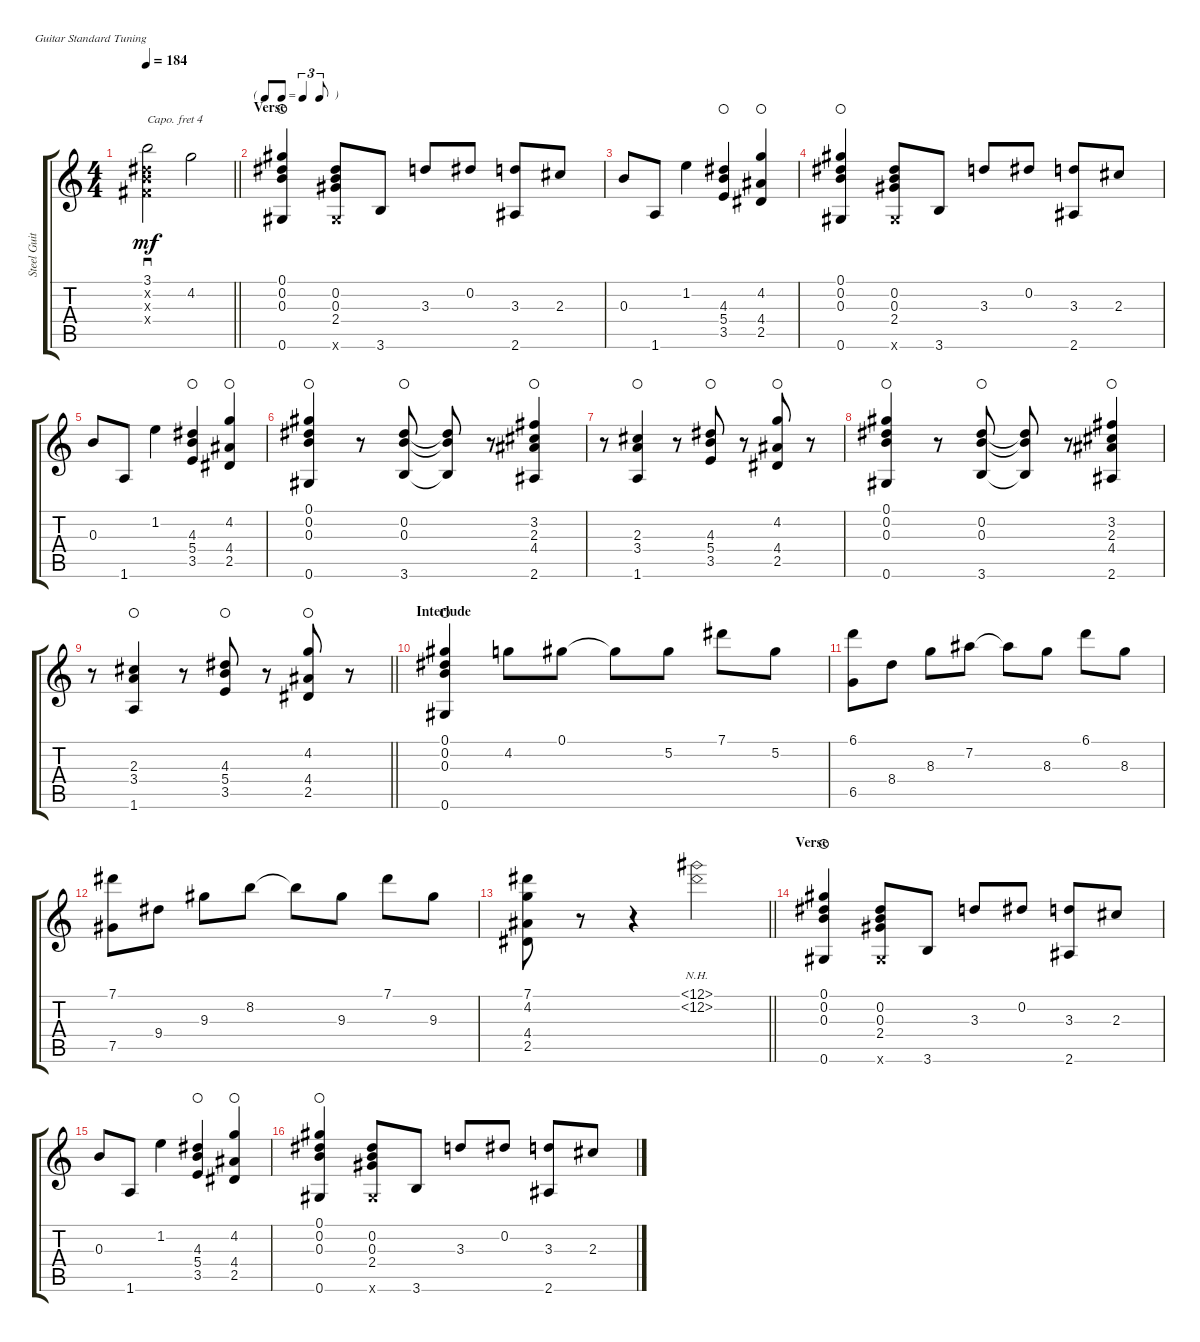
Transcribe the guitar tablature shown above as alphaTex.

\defaultSystemsLayout 4
\bracketExtendMode groupsimilarinstruments
\otherSystemsTrackNameOrientation horizontal
\track ("Steel Guitar" "Steel Guit") {instrument acousticguitarsteel}
\staff {score tabs}
\capo 4
\tuning (E4 B3 G3 D3 A2 E2)
\ts (4 4)
\tempo 184
\clef g2
\scale
1.00411
\barLineRight lightlight
\ks c
(3.1 0.2{x} 0.3{x} 0.4{x}).2{sd dy mf beam Down} 4.2{acc b}.2{beam Down} |
\tf triplet8th
\section ("" "Verse")
\scale
0.990051 (0.6 0.1 0.2 0.3).4{waho beam Up} (0.2 0.3 2.4 0.6{x}).8{beam Up} 3.6.8{beam Up} 3.3{acc b}.8{beam Up} 0.2.8{beam Up} (3.3{acc b} 2.6{acc #}).8{beam Up} 2.3.8{beam Up} |
\scale
1.01147 0.3.8{beam Up} 1.6.8{beam Up} 1.2.4{beam Down} (3.5 5.4 4.3).4{waho beam Up} (2.5 4.4{acc #} 4.2{acc b}).4{waho beam Up} |
\scale
0.977053 (0.6 0.1 0.2 0.3).4{waho beam Up} (0.2 0.3 2.4 0.6{x}).8{beam Up} 3.6.8{beam Up} 3.3{acc b}.8{beam Up} 0.2.8{beam Up} (3.3{acc b} 2.6{acc #}).8{beam Up} 2.3.8{beam Up} |
\scale
1.01147 0.3.8{beam Up} 1.6.8{beam Up} 1.2.4{beam Down} (3.5 5.4 4.3).4{waho beam Up} (2.5 4.4{acc #} 4.2{acc b}).4{waho beam Up} |
\scale
0.999053 (0.6 0.1 0.2 0.3).4{waho beam Up} r.8{beam Up} (0.3 0.2 3.6).8{waho beam Up} (0.3{t} 0.2{t} 3.6{t}).8{beam Up} r.8{beam Up} (3.2 2.3 4.4{acc #} 2.6{acc #}).4{waho beam Up} |
\scale
1.01768 r.8{beam Down} (1.6 3.4 2.3).4{waho beam Up} r.8{beam Up} (4.3 5.4 3.5).8{waho beam Up} r.8{beam Up} (2.5 4.4{acc #} 4.2{acc b}).8{waho beam Up} r.8{beam Up} |
\scale
0.983263 (0.6 0.1 0.2 0.3).4{waho beam Up} r.8{beam Up} (0.3 0.2 3.6).8{waho beam Up} (0.3{t} 0.2{t} 3.6{t}).8{beam Up} r.8{beam Up} (3.2 2.3 4.4{acc #} 2.6{acc #}).4{waho beam Up} |
\scale
1.02085
\barLineRight lightlight
r.8{beam Down} (1.6 3.4 2.3).4{waho beam Up} r.8{beam Up} (4.3 5.4 3.5).8{waho beam Up} r.8{beam Up} (2.5 4.4{acc #} 4.2{acc b}).8{waho beam Up} r.8{beam Up} |
\section ("" "Interlude")
\scale
0.972366 (0.1 0.2 0.3 0.6).4{waho beam Up} 4.2{acc b}.8{beam Down} 0.1.8{beam Down} 0.1{t}.8{beam Down} 5.2.8{beam Down} 7.1.8{beam Down} 5.2.8{beam Down} |
\scale
1.00679 (6.1{acc b} 6.5{acc b}).8{beam Down} 8.4{acc b}.8{beam Down} 8.3{acc b}.8{beam Down} 7.2{acc #}.8{beam Down} 7.2{t acc #}.8{beam Down} 8.3{acc b}.8{beam Down} 6.1{acc b}.8{beam Down} 8.3{acc b}.8{beam Down} |
\scale
1.00584 (7.1 7.5).8{beam Down} 9.4.8{beam Down} 9.3.8{beam Down} 8.2.8{beam Down} 8.2{t}.8{beam Down} 9.3.8{beam Down} 7.1.8{beam Down} 9.3.8{beam Down} |
\scale
1.00411
\barLineRight lightlight
(7.1 4.2{acc b} 4.4{acc #} 2.5).8{beam Down} r.8{beam Down} r.4{beam Down} (12.2{nh} 12.1{nh}).2{beam Down} |
\section ("" "Verse")
\scale
0.990051 (0.6 0.1 0.2 0.3).4{waho beam Up} (0.2 0.3 2.4 0.6{x}).8{beam Up} 3.6.8{beam Up} 3.3{acc b}.8{beam Up} 0.2.8{beam Up} (3.3{acc b} 2.6{acc #}).8{beam Up} 2.3.8{beam Up} |
\scale
1.01147 0.3.8{beam Up} 1.6.8{beam Up} 1.2.4{beam Down} (3.5 5.4 4.3).4{waho beam Up} (2.5 4.4{acc #} 4.2{acc b}).4{waho beam Up} |
\scale
0.977053 (0.6 0.1 0.2 0.3).4{waho beam Up} (0.2 0.3 2.4 0.6{x}).8{beam Up} 3.6.8{beam Up} 3.3{acc b}.8{beam Up} 0.2.8{beam Up} (3.3{acc b} 2.6{acc #}).8{beam Up} 2.3.8{beam Up}
